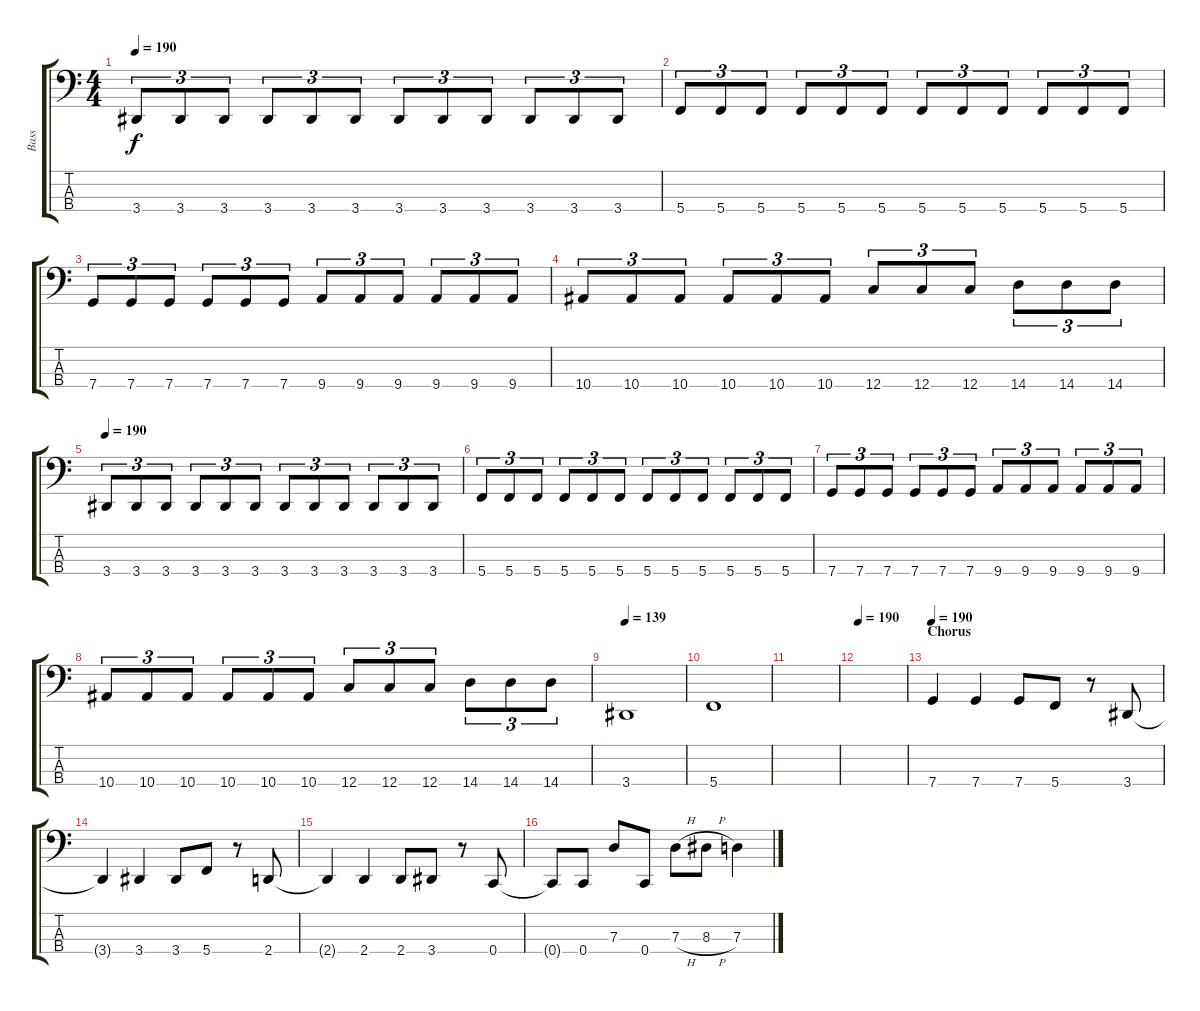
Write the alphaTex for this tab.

\track ("Bass" "Bass") {instrument electricbasspick}
\staff {score tabs}
\tuning (F2 C2 G1 C1) {hide}
\ts (4 4)
\tempo 190
\clef f4
\ks c
3.4.8{tu (3 2) dy f} 3.4.8{tu (3 2)} 3.4.8{tu (3 2)} 3.4.8{tu (3 2)} 3.4.8{tu (3 2)} 3.4.8{tu (3 2)} 3.4.8{tu (3 2)} 3.4.8{tu (3 2)} 3.4.8{tu (3 2)} 3.4.8{tu (3 2)} 3.4.8{tu (3 2)} 3.4.8{tu (3 2)} |
5.4.8{tu (3 2)} 5.4.8{tu (3 2)} 5.4.8{tu (3 2)} 5.4.8{tu (3 2)} 5.4.8{tu (3 2)} 5.4.8{tu (3 2)} 5.4.8{tu (3 2)} 5.4.8{tu (3 2)} 5.4.8{tu (3 2)} 5.4.8{tu (3 2)} 5.4.8{tu (3 2)} 5.4.8{tu (3 2)} |
7.4.8{tu (3 2)} 7.4.8{tu (3 2)} 7.4.8{tu (3 2)} 7.4.8{tu (3 2)} 7.4.8{tu (3 2)} 7.4.8{tu (3 2)} 9.4.8{tu (3 2)} 9.4.8{tu (3 2)} 9.4.8{tu (3 2)} 9.4.8{tu (3 2)} 9.4.8{tu (3 2)} 9.4.8{tu (3 2)} |
10.4.8{tu (3 2)} 10.4.8{tu (3 2)} 10.4.8{tu (3 2)} 10.4.8{tu (3 2)} 10.4.8{tu (3 2)} 10.4.8{tu (3 2)} 12.4.8{tu (3 2)} 12.4.8{tu (3 2)} 12.4.8{tu (3 2)} 14.4.8{tu (3 2)} 14.4.8{tu (3 2)} 14.4.8{tu (3 2)} |
\tempo 190
3.4.8{tu (3 2)} 3.4.8{tu (3 2)} 3.4.8{tu (3 2)} 3.4.8{tu (3 2)} 3.4.8{tu (3 2)} 3.4.8{tu (3 2)} 3.4.8{tu (3 2)} 3.4.8{tu (3 2)} 3.4.8{tu (3 2)} 3.4.8{tu (3 2)} 3.4.8{tu (3 2)} 3.4.8{tu (3 2)} |
5.4.8{tu (3 2)} 5.4.8{tu (3 2)} 5.4.8{tu (3 2)} 5.4.8{tu (3 2)} 5.4.8{tu (3 2)} 5.4.8{tu (3 2)} 5.4.8{tu (3 2)} 5.4.8{tu (3 2)} 5.4.8{tu (3 2)} 5.4.8{tu (3 2)} 5.4.8{tu (3 2)} 5.4.8{tu (3 2)} |
7.4.8{tu (3 2)} 7.4.8{tu (3 2)} 7.4.8{tu (3 2)} 7.4.8{tu (3 2)} 7.4.8{tu (3 2)} 7.4.8{tu (3 2)} 9.4.8{tu (3 2)} 9.4.8{tu (3 2)} 9.4.8{tu (3 2)} 9.4.8{tu (3 2)} 9.4.8{tu (3 2)} 9.4.8{tu (3 2)} |
10.4.8{tu (3 2)} 10.4.8{tu (3 2)} 10.4.8{tu (3 2)} 10.4.8{tu (3 2)} 10.4.8{tu (3 2)} 10.4.8{tu (3 2)} 12.4.8{tu (3 2)} 12.4.8{tu (3 2)} 12.4.8{tu (3 2)} 14.4.8{tu (3 2)} 14.4.8{tu (3 2)} 14.4.8{tu (3 2)} |
\tempo 139
3.4.1 |
5.4.1 |
|
\tempo 190
|
\section ("" "Chorus")
\tempo 190
7.4.4 7.4.4 7.4.8 5.4.8 r.8 3.4.8 |
3.4{t}.4 3.4.4 3.4.8 5.4.8 r.8 2.4.8 |
2.4{t}.4 2.4.4 2.4.8 3.4.8 r.8 0.4.8 |
0.4{t}.8 0.4.8 7.3.8 0.4.8 7.3{h}.8 8.3{h}.8 7.3.4
